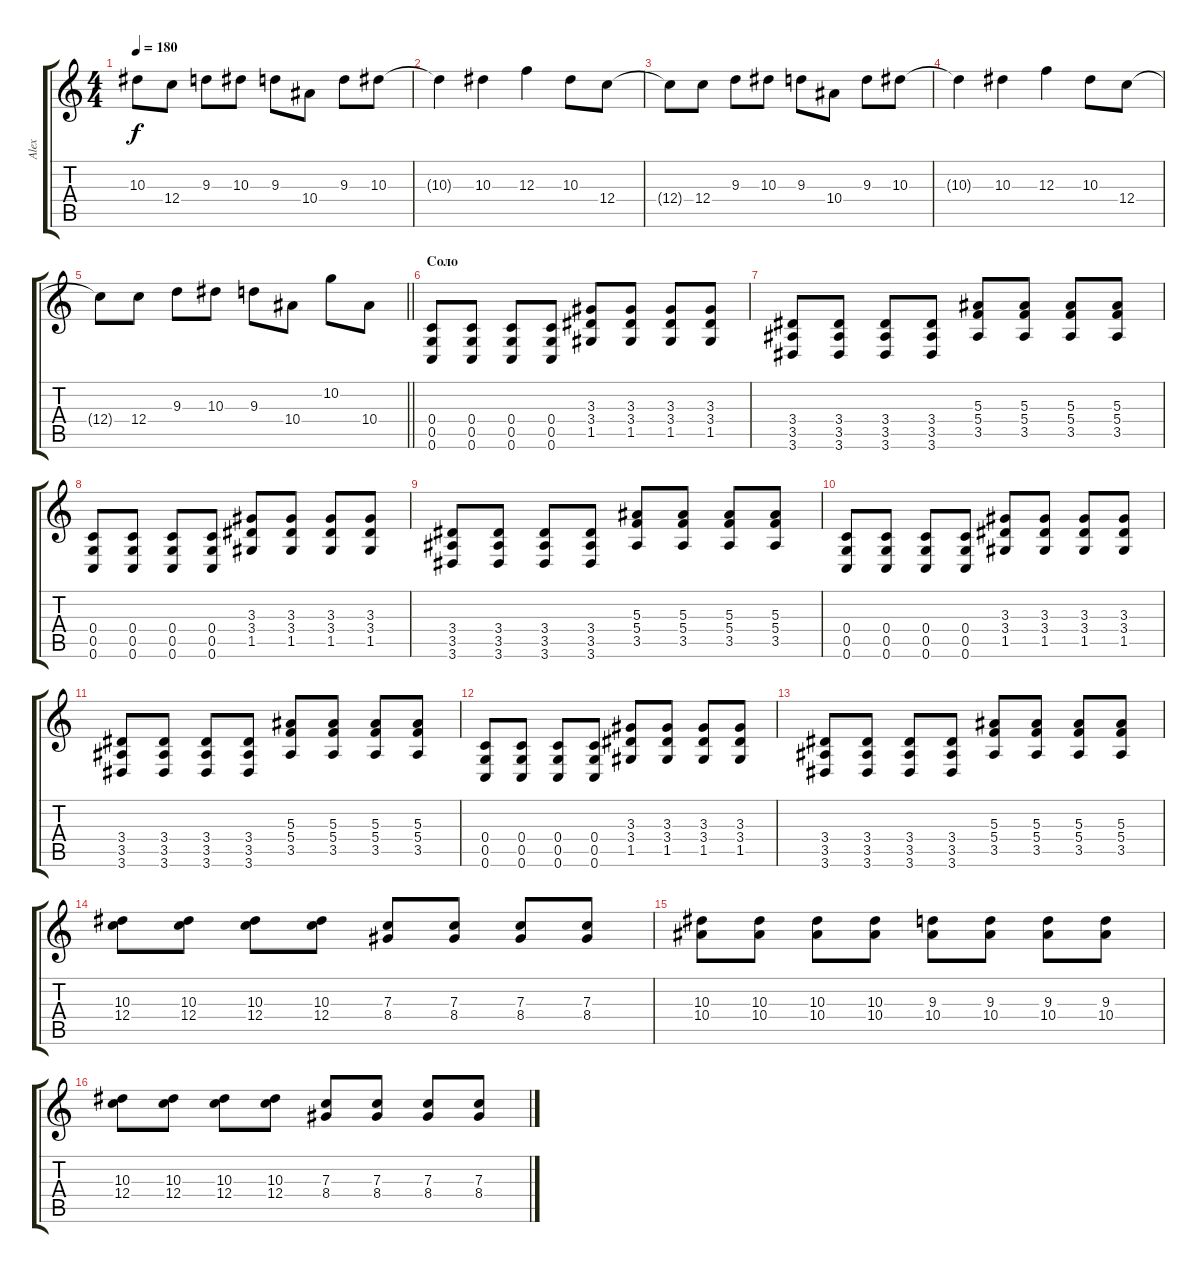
\track ("Alex" "Alex") {instrument distortionguitar}
\staff {score tabs}
\tuning (D4 A3 F3 C3 G2 C2) {hide}
\ts (4 4)
\tempo 180
\clef g2
\ks c
10.3{t}.8{dy f} 12.4.8 9.3.8 10.3.8 9.3.8 10.4.8 9.3.8 10.3.8 |
10.3{t}.4 10.3.4 12.3.4 10.3.8 12.4.8 |
12.4{t}.8 12.4.8 9.3.8 10.3.8 9.3.8 10.4.8 9.3.8 10.3.8 |
10.3{t}.4 10.3.4 12.3.4 10.3.8 12.4.8 |
\barLineRight lightlight
12.4{t}.8 12.4.8 9.3.8 10.3.8 9.3.8 10.4.8 10.2.8 10.4.8 |
\section ("" "Соло")
(0.4 0.5 0.6).8 (0.4 0.5 0.6).8 (0.4 0.5 0.6).8 (0.4 0.5 0.6).8 (3.3 3.4 1.5).8 (3.3 3.4 1.5).8 (3.3 3.4 1.5).8 (3.3 3.4 1.5).8 |
(3.4 3.5 3.6).8 (3.4 3.5 3.6).8 (3.4 3.5 3.6).8 (3.4 3.5 3.6).8 (5.3 5.4 3.5).8 (5.3 5.4 3.5).8 (5.3 5.4 3.5).8 (5.3 5.4 3.5).8 |
(0.4 0.5 0.6).8 (0.4 0.5 0.6).8 (0.4 0.5 0.6).8 (0.4 0.5 0.6).8 (3.3 3.4 1.5).8 (3.3 3.4 1.5).8 (3.3 3.4 1.5).8 (3.3 3.4 1.5).8 |
(3.4 3.5 3.6).8 (3.4 3.5 3.6).8 (3.4 3.5 3.6).8 (3.4 3.5 3.6).8 (5.3 5.4 3.5).8 (5.3 5.4 3.5).8 (5.3 5.4 3.5).8 (5.3 5.4 3.5).8 |
(0.4 0.5 0.6).8 (0.4 0.5 0.6).8 (0.4 0.5 0.6).8 (0.4 0.5 0.6).8 (3.3 3.4 1.5).8 (3.3 3.4 1.5).8 (3.3 3.4 1.5).8 (3.3 3.4 1.5).8 |
(3.4 3.5 3.6).8 (3.4 3.5 3.6).8 (3.4 3.5 3.6).8 (3.4 3.5 3.6).8 (5.3 5.4 3.5).8 (5.3 5.4 3.5).8 (5.3 5.4 3.5).8 (5.3 5.4 3.5).8 |
(0.4 0.5 0.6).8 (0.4 0.5 0.6).8 (0.4 0.5 0.6).8 (0.4 0.5 0.6).8 (3.3 3.4 1.5).8 (3.3 3.4 1.5).8 (3.3 3.4 1.5).8 (3.3 3.4 1.5).8 |
(3.4 3.5 3.6).8 (3.4 3.5 3.6).8 (3.4 3.5 3.6).8 (3.4 3.5 3.6).8 (5.3 5.4 3.5).8 (5.3 5.4 3.5).8 (5.3 5.4 3.5).8 (5.3 5.4 3.5).8 |
(10.3 12.4).8 (10.3 12.4).8 (10.3 12.4).8 (10.3 12.4).8 (7.3 8.4).8 (7.3 8.4).8 (7.3 8.4).8 (7.3 8.4).8 |
(10.3 10.4).8 (10.3 10.4).8 (10.3 10.4).8 (10.3 10.4).8 (9.3 10.4).8 (9.3 10.4).8 (9.3 10.4).8 (9.3 10.4).8 |
(10.3 12.4).8 (10.3 12.4).8 (10.3 12.4).8 (10.3 12.4).8 (7.3 8.4).8 (7.3 8.4).8 (7.3 8.4).8 (7.3 8.4).8
